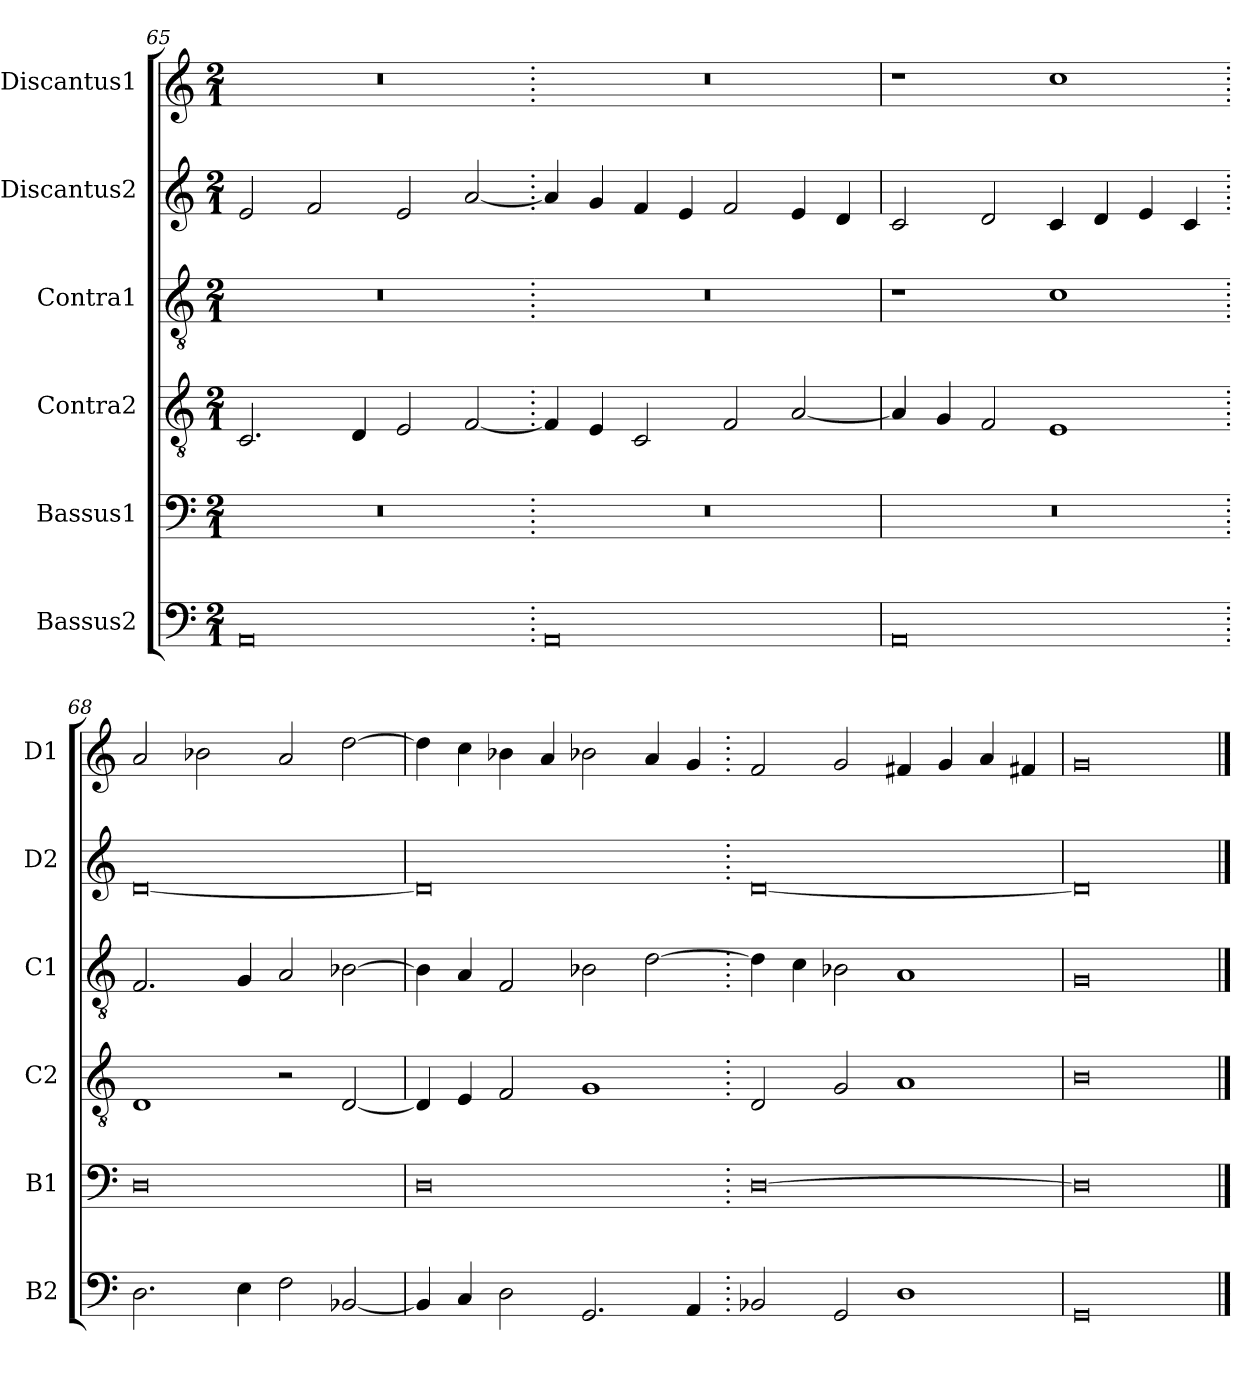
**kern	**kern	**kern	**kern	**kern	**kern
*part6	*part5	*part4	*part3	*part2	*part1
*staff6	*staff5	*staff4	*staff3	*staff2	*staff1
*I"Bassus2	*I"Bassus1	*I"Contra2	*I"Contra1	*I"Discantus2	*I"Discantus1
*I'B2	*I'B1	*I'C2	*I'C1	*I'D2	*I'D1
*clefF4	*clefF4	*clefGv2	*clefGv2	*clefG2	*clefG2
*k[]	*k[]	*k[]	*k[]	*k[]	*k[]
*M2/1	*M2/1	*M2/1	*M2/1	*M2/1	*M2/1
=65	=65	=65	=65	=65	=65
0AA	0r	2.C/	0r	2e/	0r
.	.	.	.	2f/	.
.	.	4D/	.	.	.
.	.	2E/	.	2e/	.
.	.	[2F/	.	[2a/	.
=66.	=66.	=66.	=66.	=66.	=66.
0AA	0r	4F/]	0r	4a/]	0r
.	.	4E/	.	4g/	.
.	.	2C/	.	4f/	.
.	.	.	.	4e/	.
.	.	2F/	.	2f/	.
.	.	[2A/	.	4e/	.
.	.	.	.	4d/	.
=67	=67	=67	=67	=67	=67
0AA	0r	4A/]	1r	2c/	1r
.	.	4G/	.	.	.
.	.	2F/	.	2d/	.
.	.	1E	1c	4c/	1cc
.	.	.	.	4d/	.
.	.	.	.	4e/	.
.	.	.	.	4c/	.
=68.	=68.	=68.	=68.	=68.	=68.
2.D\	0D	1D	2.F/	[0d	2a/
.	.	.	.	.	2b-X\
4E\	.	.	4G/	.	.
2F\	.	2r	2A/	.	2a/
[2BB-X/	.	[2D/	[2B-X\	.	[2dd\
=69	=69	=69	=69	=69	=69
4BB-/]	0D	4D/]	4B-\]	0d]	4dd\]
4C/	.	4E/	4A/	.	4cc\
2D\	.	2F/	2F/	.	4b-X\
.	.	.	.	.	4a/
2.GG/	.	1G	2B-X\	.	2b-X\
.	.	.	[2d\	.	4a/
4AA/	.	.	.	.	4g/
=70.	=70.	=70.	=70.	=70.	=70.
2BB-X/	[0D	2D/	4d\]	[0d	2f/
.	.	.	4c\	.	.
2GG/	.	2G/	2B-X\	.	2g/
1D	.	1A	1A	.	4f#X/
.	.	.	.	.	4g/
.	.	.	.	.	4a/
.	.	.	.	.	4f#X/
=71	=71	=71	=71	=71	=71
0GG	0D]	0B	0G	0d]	0g
==	==	==	==	==	==
*-	*-	*-	*-	*-	*-
